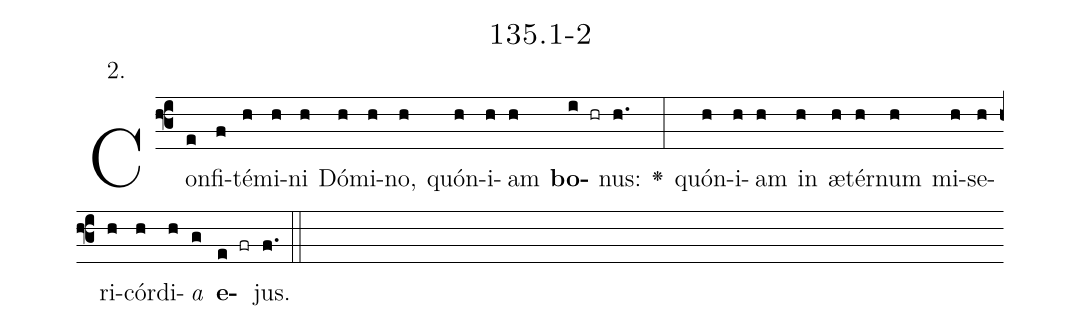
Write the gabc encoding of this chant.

name: 135.1-2;
annotation: 2.;
%%
(f3)Con(e)fi(f)té(h)mi(h)ni(h) Dó(h)mi(h)no,(h) quón(h)i(h)am(h) <b>bo</b>(i hr)nus:(h.) <v>\greheightstar</v>(:) quón(h)i(h)am(h) in(h) æ(h)tér(h)num(h) mi(h)se(h)ri(h)cór(h)di(h)<i>a</i>(g) <b>e</b>(e fr)jus.(f.) (::)


%E(h) u(h) o(h) u(g) a(e) e.(f.) (::)
